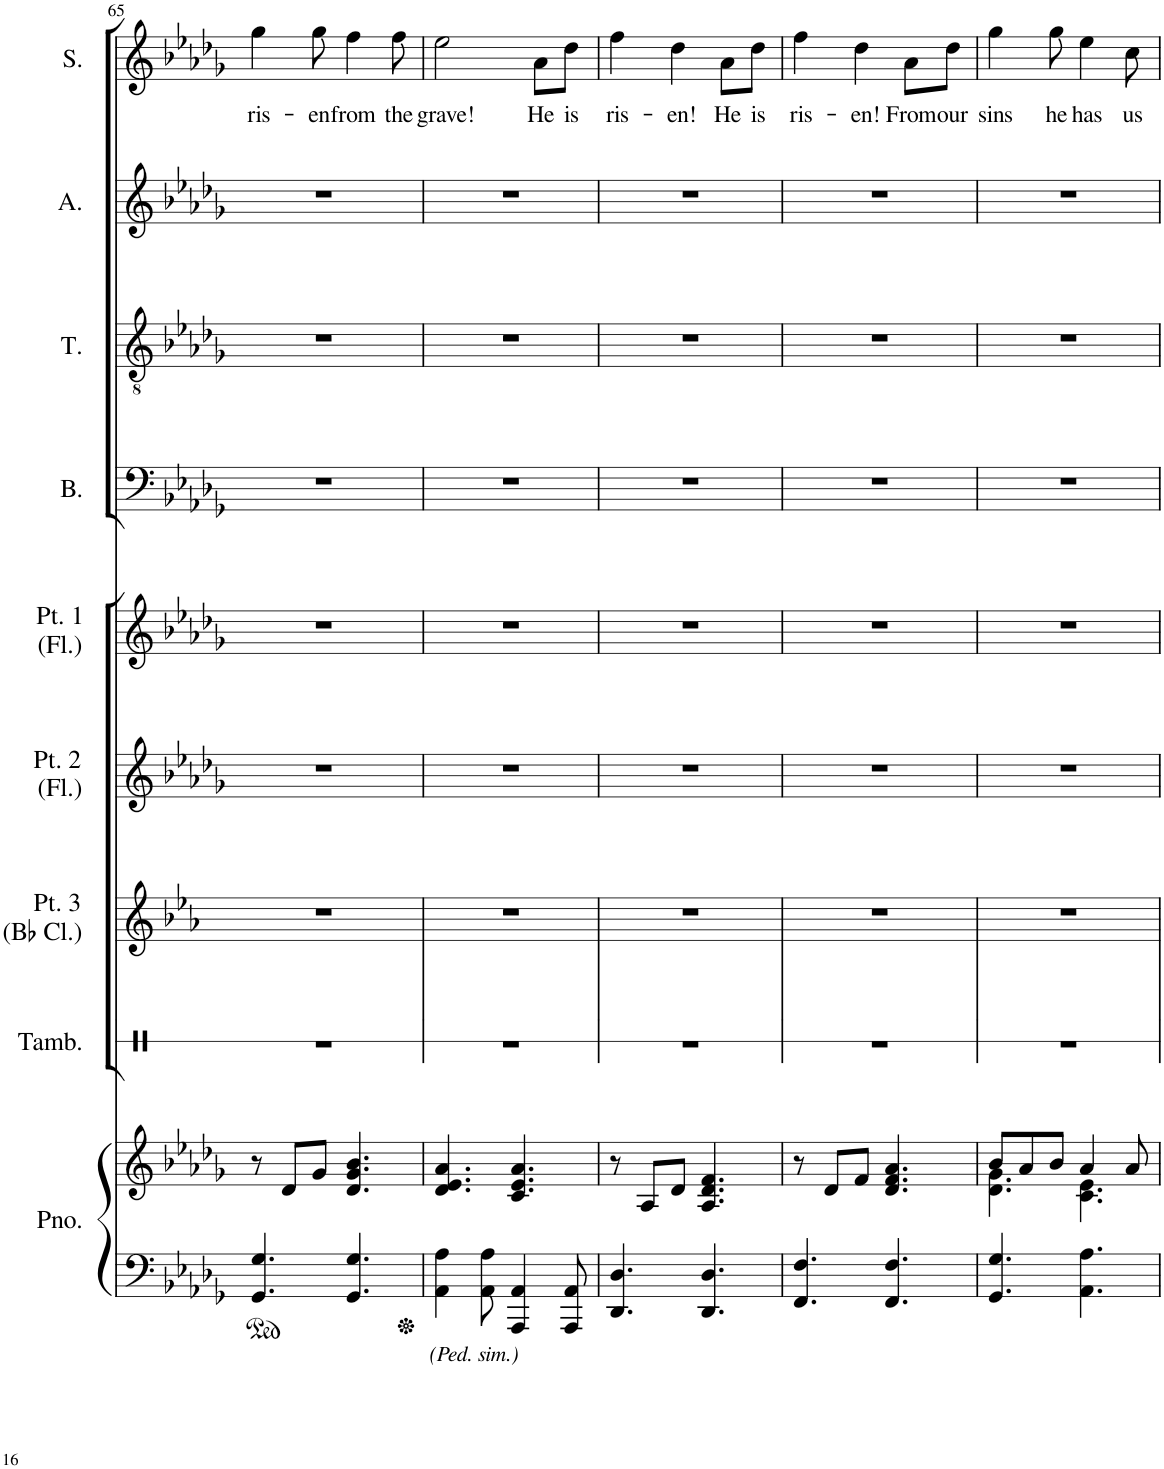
**kern	**kern	**kern	**kern	**kern	**kern	**kern	**kern	**kern	**kern	**text
*part9	*part9	*part8	*part7	*part6	*part5	*part4	*part3	*part2	*part1	*part1
*staff10	*staff9	*staff8	*staff7	*staff6	*staff5	*staff4	*staff3	*staff2	*staff1	*staff1
*I"Piano	*	*I"Tambourine	*I"Woodwind Part 3  (Bb Clarinet)	*I"Woodwind Part 2  (Flute)	*I"Woodwind Part 1 (Flute)	*I"Bass	*I"Tenor	*I"Alto	*I"Soprano	*
*I'Pno.	*	*I'Tamb.	*I'Pt. 3  (Bb Cl.)	*I'Pt. 2  (Fl.)	*I'Pt. 1 (Fl.)	*I'B.	*I'T.	*I'A.	*I'S.	*
!!LO:PB:g=z
*clefF4	*clefG2	*clefX	*clefG2	*clefG2	*clefG2	*clefF4	*clefGv2	*clefG2	*clefG2	*
*	*	*	*Trd1c2	*	*	*	*	*	*	*
*k[b-e-a-d-g-]	*k[b-e-a-d-g-]	*k[]	*k[b-e-a-]	*k[b-e-a-d-g-]	*k[b-e-a-d-g-]	*k[b-e-a-d-g-]	*k[b-e-a-d-g-]	*k[b-e-a-d-g-]	*k[b-e-a-d-g-]	*
*M6/8	*M6/8	*M6/8	*M6/8	*M6/8	*M6/8	*M6/8	*M6/8	*M6/8	*M6/8	*
=65	=65	=65	=65	=65	=65	=65	=65	=65	=65	=65
!	!	!	!	!	!	!	!	!	!	!LO:LY:b
4.GG-/ 4.G-/	8r	2.r	2.r	2.r	2.r	2.r	2.r	2.r	4gg-\	ris-
.	8d-/L	.	.	.	.	.	.	.	.	.
!	!	!	!	!	!	!	!	!	!	!LO:LY:b
.	8g-/J	.	.	.	.	.	.	.	8gg-\	-en
!	!	!	!	!	!	!	!	!	!	!LO:LY:b
4.GG-/ 4.G-/	4.d-/ 4.g-/ 4.b-/	.	.	.	.	.	.	.	4ff\	from
!	!	!	!	!	!	!	!	!	!	!LO:LY:b
.	.	.	.	.	.	.	.	.	8ff\	the
=66	=66	=66	=66	=66	=66	=66	=66	=66	=66	=66
!LO:TX:b:i:t=(Ped. sim.)	!	!	!	!	!	!	!	!	!	!
!	!	!	!	!	!	!	!	!	!	!LO:LY:b
4AA-\ 4A-\	4.d-/ 4.e-/ 4.a-/	2.r	2.r	2.r	2.r	2.r	2.r	2.r	2ee-\	grave!
8AA-\ 8A-\	.	.	.	.	.	.	.	.	.	.
4AAA-/ 4AA-/	4.c/ 4.e-/ 4.a-/	.	.	.	.	.	.	.	.	.
!	!	!	!	!	!	!	!	!	!	!LO:LY:b
.	.	.	.	.	.	.	.	.	8a-\L	He
!	!	!	!	!	!	!	!	!	!	!LO:LY:b
8AAA-/ 8AA-/	.	.	.	.	.	.	.	.	8dd-\J	is
=67	=67	=67	=67	=67	=67	=67	=67	=67	=67	=67
!	!	!	!	!	!	!	!	!	!	!LO:LY:b
4.DD-/ 4.D-/	8r	2.r	2.r	2.r	2.r	2.r	2.r	2.r	4ff\	ris-
.	8A-/L	.	.	.	.	.	.	.	.	.
!	!	!	!	!	!	!	!	!	!	!LO:LY:b
.	8d-/J	.	.	.	.	.	.	.	4dd-\	-en!
4.DD-/ 4.D-/	4.A-/ 4.d-/ 4.f/	.	.	.	.	.	.	.	.	.
!	!	!	!	!	!	!	!	!	!	!LO:LY:b
.	.	.	.	.	.	.	.	.	8a-\L	He
!	!	!	!	!	!	!	!	!	!	!LO:LY:b
.	.	.	.	.	.	.	.	.	8dd-\J	is
=68	=68	=68	=68	=68	=68	=68	=68	=68	=68	=68
!	!	!	!	!	!	!	!	!	!	!LO:LY:b
4.FF/ 4.F/	8r	2.r	2.r	2.r	2.r	2.r	2.r	2.r	4ff\	ris-
.	8d-/L	.	.	.	.	.	.	.	.	.
!	!	!	!	!	!	!	!	!	!	!LO:LY:b
.	8f/J	.	.	.	.	.	.	.	4dd-\	-en!
4.FF/ 4.F/	4.d-/ 4.f/ 4.a-/	.	.	.	.	.	.	.	.	.
!	!	!	!	!	!	!	!	!	!	!LO:LY:b
.	.	.	.	.	.	.	.	.	8a-\L	From
!	!	!	!	!	!	!	!	!	!	!LO:LY:b
.	.	.	.	.	.	.	.	.	8dd-\J	our
=69	=69	=69	=69	=69	=69	=69	=69	=69	=69	=69
*	*^	*	*	*	*	*	*	*	*	*
!	!	!	!	!	!	!	!	!	!	!	!LO:LY:b
4.GG-/ 4.G-/	8b-/L	4.d-\ 4.g-\	2.r	2.r	2.r	2.r	2.r	2.r	2.r	4gg-\	sins
.	8a-/	.	.	.	.	.	.	.	.	.	.
!	!	!	!	!	!	!	!	!	!	!	!LO:LY:b
.	8b-/J	.	.	.	.	.	.	.	.	8gg-\	he
!	!	!	!	!	!	!	!	!	!	!	!LO:LY:b
4.AA-\ 4.A-\	4a-/	4.c\ 4.e-\	.	.	.	.	.	.	.	4ee-\	has
!	!	!	!	!	!	!	!	!	!	!	!LO:LY:b
.	8a-/	.	.	.	.	.	.	.	.	8cc\	us
*	*v	*v	*	*	*	*	*	*	*	*	*
=	=	=	=	=	=	=	=	=	=	=
*-	*-	*-	*-	*-	*-	*-	*-	*-	*-	*-
